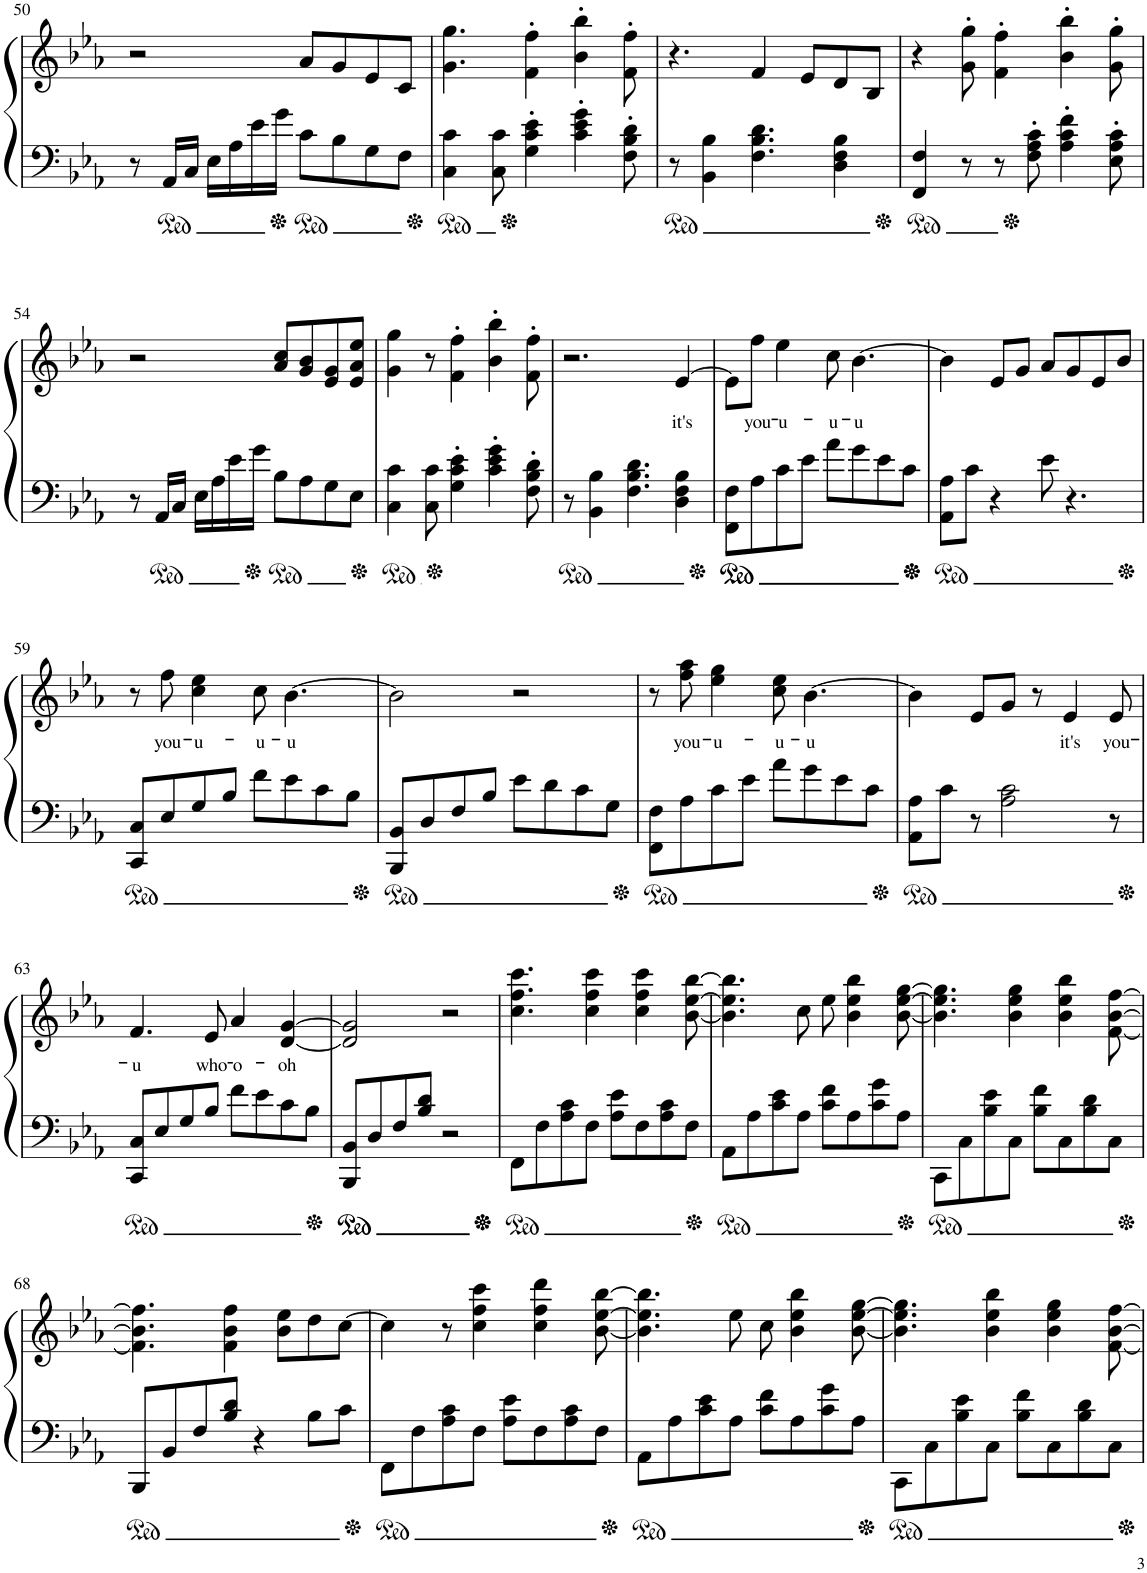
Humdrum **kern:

**kern	**kern	**text
*part1	*part1	*part1
*staff2	*staff1	*staff1
*I"Piano	*	*
*I'Pno.	*	*
!!LO:PB:g=z
*clefF4	*clefG2	*
*k[b-e-a-]	*k[b-e-a-]	*
*M4/4	*M4/4	*
=50	=50	=50
8r	2r	.
16AA-/LL	.	.
16C/JJ	.	.
16E-\LL	.	.
16A-\	.	.
16e-\	.	.
16g\JJ	.	.
8c\L	8a-/L	.
8B-\	8g/	.
8G\	8e-/	.
8F\J	8c/J	.
=51	=51	=51
4C\ 4c\	4.g\ 4.gg\	.
8C\ 8c\	.	.
4G\' 4c\' 4e-\'	4f\' 4ff\'	.
4c\' 4e-\' 4g\'	4b-\' 4bb-\'	.
8F\' 8B-\' 8d\'	8f\' 8ff\'	.
=52	=52	=52
8r	4.r	.
4BB-\ 4B-\	.	.
4.F\ 4.B-\ 4.d\	4f/	.
.	8e-/L	.
4D\ 4F\ 4B-\	8d/	.
.	8B-/J	.
=53	=53	=53
4FF/ 4F/	4r	.
8r	8g\' 8gg\'	.
8r	4f\' 4ff\'	.
8F\' 8A-\' 8c\'	.	.
4A-\' 4c\' 4f\'	4b-\' 4bb-\'	.
8E-\' 8A-\' 8c\'	8g\' 8gg\'	.
!!LO:LB:g=z
=54	=54	=54
8r	2r	.
16AA-/LL	.	.
16C/JJ	.	.
16E-\LL	.	.
16A-\	.	.
16e-\	.	.
16g\JJ	.	.
8B-\L	8a-/ 8cc/L	.
8A-\	8g/ 8b-/	.
8G\	8e-/ 8g/	.
8E-\J	8e-/ 8a-/ 8ee-/J	.
=55	=55	=55
4C\ 4c\	4g\ 4gg\	.
8C\ 8c\	8r	.
4G\' 4c\' 4e-\'	4f\' 4ff\'	.
4c\' 4e-\' 4g\'	4b-\' 4bb-\'	.
8F\' 8B-\' 8d\'	8f\' 8ff\'	.
=56	=56	=56
8r	2.r	.
4BB-\ 4B-\	.	.
4.F\ 4.B-\ 4.d\	.	.
!	!	!LO:LY:b
4D\ 4F\ 4B-\	[4e-/	it's
=57	=57	=57
8FF\ 8F\L	8e-\L]	.
!	!	!LO:LY:b
8A-\	8ff\J	you-
!	!	!LO:LY:b
8c\	4ee-\	-u-
8e-\J	.	.
!	!	!LO:LY:b
8a-\L	8cc\	-u-
!	!	!LO:LY:b
8g\	[4.b-\	-u
8e-\	.	.
8c\J	.	.
=58	=58	=58
8AA-\ 8A-\L	4b-\]	.
8c\J	.	.
4r	8e-/L	.
.	8g/J	.
8e-\	8a-/L	.
4.r	8g/	.
.	8e-/	.
.	8b-/J	.
!!LO:LB:g=z
=59	=59	=59
8CC/ 8C/L	8r	.
!	!	!LO:LY:b
8E-/	8ff\	you-
!	!	!LO:LY:b
8G/	4cc\ 4ee-\	-u-
8B-/J	.	.
!	!	!LO:LY:b
8f\L	8cc\	-u-
!	!	!LO:LY:b
8e-\	[4.b-\	-u
8c\	.	.
8B-\J	.	.
=60	=60	=60
8BBB-/ 8BB-/L	2b-\]	.
8D/	.	.
8F/	.	.
8B-/J	.	.
8e-\L	2r	.
8d\	.	.
8c\	.	.
8G\J	.	.
=61	=61	=61
8FF\ 8F\L	8r	.
!	!	!LO:LY:b
8A-\	8ff\ 8aa-\	you-
!	!	!LO:LY:b
8c\	4ee-\ 4gg\	-u-
8e-\J	.	.
!	!	!LO:LY:b
8a-\L	8cc\ 8ee-\	-u-
!	!	!LO:LY:b
8g\	[4.b-\	-u
8e-\	.	.
8c\J	.	.
=62	=62	=62
8AA-\ 8A-\L	4b-\]	.
8c\J	.	.
8r	8e-/L	.
2A-\ 2c\	8g/J	.
.	8r	.
!	!	!LO:LY:b
.	4e-/	it's
!	!	!LO:LY:b
8r	8e-/	you-
!!LO:LB:g=z
=63	=63	=63
!	!	!LO:LY:b
8CC/ 8C/L	4.f/	-u
8E-/	.	.
8G/	.	.
!	!	!LO:LY:b
8B-/J	8e-/	who-
!	!	!LO:LY:b
8f\L	4a-/	-o-
8e-\	.	.
!	!	!LO:LY:b
8c\	[4d/ [4g/	-oh
8B-\J	.	.
=64	=64	=64
8BBB-/ 8BB-/L	2d/] 2g/]	.
8D/	.	.
8F/	.	.
8B-/ 8d/J	.	.
2r	2r	.
=65	=65	=65
8FF\L	4.cc\ 4.ff\ 4.ccc\	.
8F\	.	.
8A-\ 8c\	.	.
8F\J	4cc\ 4ff\ 4ccc\	.
8A-\ 8e-\L	.	.
8F\	4cc\ 4ff\ 4ccc\	.
8A-\ 8c\	.	.
8F\J	[8b-\ [8ee-\ [8bb-\	.
=66	=66	=66
8AA-\L	4.b-\] 4.ee-\] 4.bb-\]	.
8A-\	.	.
8c\ 8e-\	.	.
8A-\J	8cc\	.
8c\ 8f\L	8ee-\	.
8A-\	4b-\ 4ee-\ 4bb-\	.
8c\ 8g\	.	.
8A-\J	[8b-\ [8ee-\ [8gg\	.
=67	=67	=67
8CC\L	4.b-\] 4.ee-\] 4.gg\]	.
8C\	.	.
8B-\ 8e-\	.	.
8C\J	4b-\ 4ee-\ 4gg\	.
8B-\ 8f\L	.	.
8C\	4b-\ 4ee-\ 4bb-\	.
8B-\ 8d\	.	.
8C\J	[8f\ [8b-\ [8ff\	.
!!LO:LB:g=z
=68	=68	=68
8BBB-/L	4.f\] 4.b-\] 4.ff\]	.
8BB-/	.	.
8F/	.	.
8B-/ 8d/J	4f\ 4b-\ 4ff\	.
4r	.	.
.	8b-\ 8ee-\L	.
8B-\L	8dd\	.
8c\J	[8cc\J	.
=69	=69	=69
8FF\L	4cc\]	.
8F\	.	.
8A-\ 8c\	8r	.
8F\J	4cc\ 4ff\ 4ccc\	.
8A-\ 8e-\L	.	.
8F\	4cc\ 4ff\ 4ddd\	.
8A-\ 8c\	.	.
8F\J	[8b-\ [8ee-\ [8bb-\	.
=70	=70	=70
8AA-\L	4.b-\] 4.ee-\] 4.bb-\]	.
8A-\	.	.
8c\ 8e-\	.	.
8A-\J	8ee-\	.
8c\ 8f\L	8cc\	.
8A-\	4b-\ 4ee-\ 4bb-\	.
8c\ 8g\	.	.
8A-\J	[8b-\ [8ee-\ [8gg\	.
=71	=71	=71
8CC\L	4.b-\] 4.ee-\] 4.gg\]	.
8C\	.	.
8B-\ 8e-\	.	.
8C\J	4b-\ 4ee-\ 4bb-\	.
8B-\ 8f\L	.	.
8C\	4b-\ 4ee-\ 4gg\	.
8B-\ 8d\	.	.
8C\J	[8f\ [8b-\ [8ff\	.
=	=	=
*-	*-	*-
